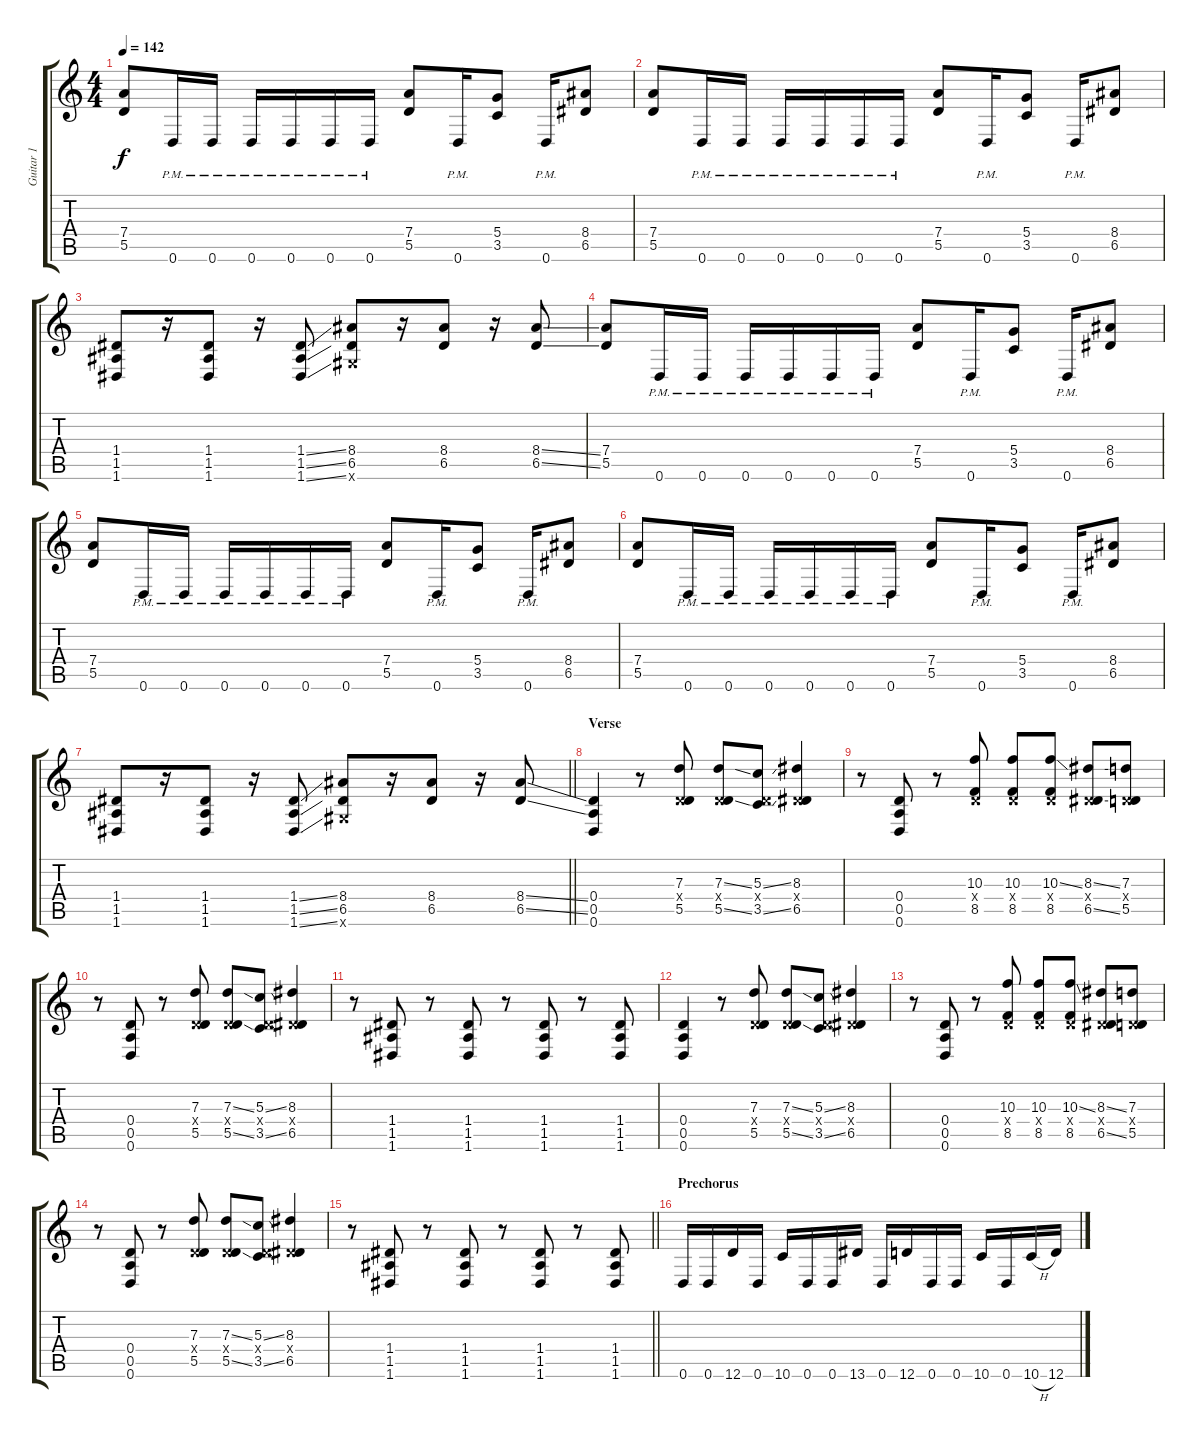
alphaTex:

\track ("Guitar 1" "Guitar 1") {instrument electricguitarjazz}
\staff {score tabs}
\tuning (E4 B3 G3 D3 A2 D2) {hide}
\ts (4 4)
\tempo 142
\clef g2
\ks c
(7.4 5.5).8{dy f} 0.6{pm}.16 0.6{pm}.16 0.6{pm}.16 0.6{pm}.16 0.6{pm}.16 0.6{pm}.16 (7.4 5.5).8 0.6{pm}.16 (5.4 3.5).8 0.6{pm}.16 (8.4 6.5).8 |
(7.4 5.5).8 0.6{pm}.16 0.6{pm}.16 0.6{pm}.16 0.6{pm}.16 0.6{pm}.16 0.6{pm}.16 (7.4 5.5).8 0.6{pm}.16 (5.4 3.5).8 0.6{pm}.16 (8.4 6.5).8 |
(1.4 1.5 1.6).8 r.16 (1.4 1.5 1.6).8 r.16 (1.4{ss} 1.5{ss} 1.6{ss}).8 (8.4 6.5 6.6{x}).8 r.16 (8.4 6.5).8 r.16 (8.4{ss} 6.5{ss}).8 |
(7.4 5.5).8 0.6{pm}.16 0.6{pm}.16 0.6{pm}.16 0.6{pm}.16 0.6{pm}.16 0.6{pm}.16 (7.4 5.5).8 0.6{pm}.16 (5.4 3.5).8 0.6{pm}.16 (8.4 6.5).8 |
(7.4 5.5).8 0.6{pm}.16 0.6{pm}.16 0.6{pm}.16 0.6{pm}.16 0.6{pm}.16 0.6{pm}.16 (7.4 5.5).8 0.6{pm}.16 (5.4 3.5).8 0.6{pm}.16 (8.4 6.5).8 |
(7.4 5.5).8 0.6{pm}.16 0.6{pm}.16 0.6{pm}.16 0.6{pm}.16 0.6{pm}.16 0.6{pm}.16 (7.4 5.5).8 0.6{pm}.16 (5.4 3.5).8 0.6{pm}.16 (8.4 6.5).8 |
\barLineRight lightlight
(1.4 1.5 1.6).8 r.16 (1.4 1.5 1.6).8 r.16 (1.4{ss} 1.5{ss} 1.6{ss}).8 (8.4 6.5 6.6{x}).8 r.16 (8.4 6.5).8 r.16 (8.4{ss} 6.5{ss}).8 |
\section ("" "Verse")
(0.4 0.5 0.6).4 r.8 (7.3 0.4{x} 5.5).8 (7.3{ss} 0.4{x} 5.5{ss}).8 (5.3{ss} 0.4{x} 3.5{ss}).8 (8.3 0.4{x} 6.5).4 |
r.8 (0.4 0.5 0.6).8 r.8 (10.3 0.4{x} 8.5).8 (10.3 0.4{x} 8.5).8 (10.3{ss} 0.4{x} 8.5).8 (8.3{ss} 0.4{x} 6.5{ss}).8 (7.3 0.4{x} 5.5).8 |
r.8 (0.4 0.5 0.6).8 r.8 (7.3 0.4{x} 5.5).8 (7.3{ss} 0.4{x} 5.5{ss}).8 (5.3{ss} 0.4{x} 3.5{ss}).8 (8.3 0.4{x} 6.5).4 |
r.8 (1.4 1.5 1.6).8 r.8 (1.4 1.5 1.6).8 r.8 (1.4 1.5 1.6).8 r.8 (1.4 1.5 1.6).8 |
(0.4 0.5 0.6).4 r.8 (7.3 0.4{x} 5.5).8 (7.3{ss} 0.4{x} 5.5{ss}).8 (5.3{ss} 0.4{x} 3.5{ss}).8 (8.3 0.4{x} 6.5).4 |
r.8 (0.4 0.5 0.6).8 r.8 (10.3 0.4{x} 8.5).8 (10.3 0.4{x} 8.5).8 (10.3{ss} 0.4{x} 8.5).8 (8.3{ss} 0.4{x} 6.5{ss}).8 (7.3 0.4{x} 5.5).8 |
r.8 (0.4 0.5 0.6).8 r.8 (7.3 0.4{x} 5.5).8 (7.3{ss} 0.4{x} 5.5{ss}).8 (5.3{ss} 0.4{x} 3.5{ss}).8 (8.3 0.4{x} 6.5).4 |
\barLineRight lightlight
r.8 (1.4 1.5 1.6).8 r.8 (1.4 1.5 1.6).8 r.8 (1.4 1.5 1.6).8 r.8 (1.4 1.5 1.6).8 |
\section ("" "Prechorus")
0.6.16 0.6.16 12.6.16 0.6.16 10.6.16 0.6.16 0.6.16 13.6.16 0.6.16 12.6.16 0.6.16 0.6.16 10.6.16 0.6.16 10.6{h}.16 12.6.16
